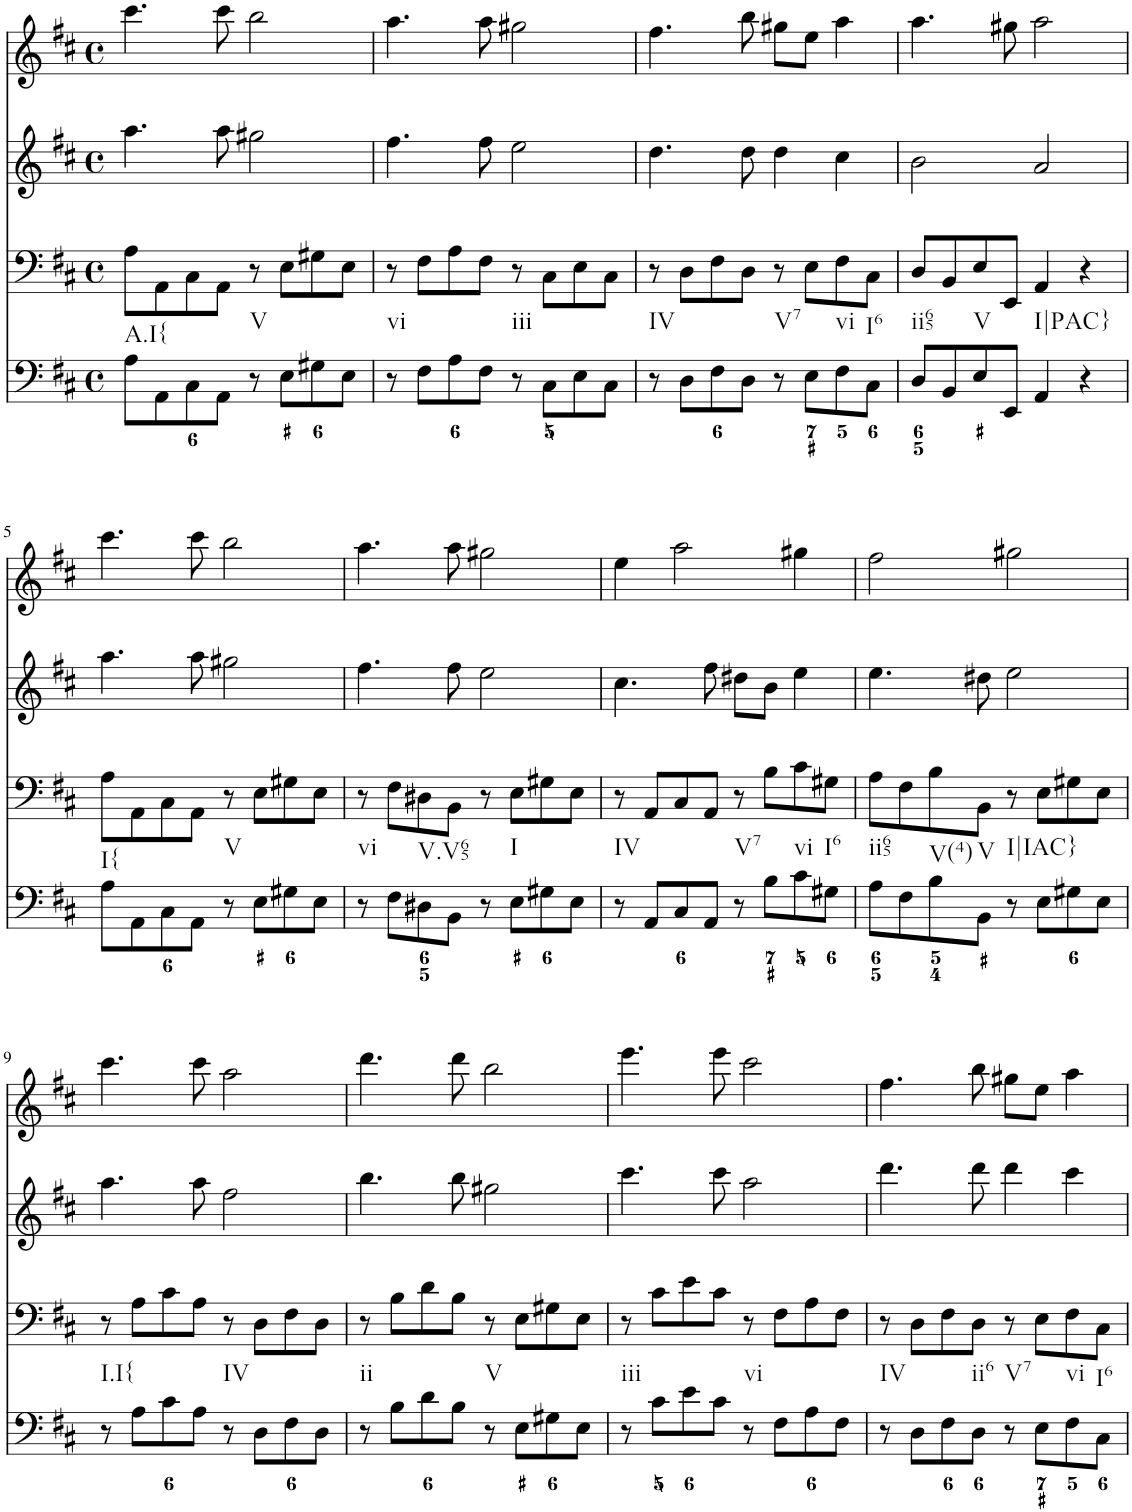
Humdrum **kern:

**kern	**kern	**kern	**kern
*part4	*part3	*part2	*part1
*staff4	*staff3	*staff2	*staff1
*I"Piano	*I"Piano	*I"Piano	*I"Piano
*I'Pno	*I'Pno	*I'Pno	*I'Pno
*clefF4	*clefF4	*clefG2	*clefG2
*k[f#c#]	*k[f#c#]	*k[f#c#]	*k[f#c#]
*D:	*D:	*D:	*D:
*M4/4	*M4/4	*M4/4	*M4/4
*met(c)	*met(c)	*met(c)	*met(c)
=1	=1	=1	=1
!	!LO:TX:b:t=A.I{	!	!
8A\L	8A\L	4.aa\	4.ccc#\
8AA\	8AA\	.	.
8C#\	8C#\	.	.
8AA\J	8AA\J	8aa\	8ccc#\
!	!LO:TX:b:t=V	!	!
8r	8r	2gg#X\	2bb\
8E\L	8E\L	.	.
8G#X\	8G#X\	.	.
8E\J	8E\J	.	.
=2	=2	=2	=2
!	!LO:TX:b:t=vi	!	!
8r	8r	4.ff#\	4.aa\
8F#\L	8F#\L	.	.
8A\	8A\	.	.
8F#\J	8F#\J	8ff#\	8aa\
!	!LO:TX:b:t=iii	!	!
8r	8r	2ee\	2gg#X\
8C#\L	8C#\L	.	.
8E\	8E\	.	.
8C#\J	8C#\J	.	.
=3	=3	=3	=3
!	!LO:TX:b:t=IV	!	!
8r	8r	4.dd\	4.ff#\
8D\L	8D\L	.	.
8F#\	8F#\	.	.
8D\J	8D\J	8dd\	8bb\
!	!LO:TX:b:t=V7	!	!
8r	8r	4dd\	8gg#X\L
8E\L	8E\L	.	8ee\J
!	!LO:TX:b:t=vi	!	!
8F#\	8F#\	4cc#\	4aa\
!	!LO:TX:b:t=I6	!	!
8C#\J	8C#\J	.	.
=4	=4	=4	=4
!	!LO:TX:b:t=ii65	!	!
8D/L	8D/L	2b\	4.aa\
8BB/	8BB/	.	.
!	!LO:TX:b:t=V	!	!
8E/	8E/	.	.
8EE/J	8EE/J	.	8gg#X\
!	!LO:TX:b:t=I|PAC}	!	!
4AA/	4AA/	2a/	2aa\
4r	4r	.	.
!!LO:LB:g=z
=5	=5	=5	=5
!	!LO:TX:b:t=I{	!	!
8A\L	8A\L	4.aa\	4.ccc#\
8AA\	8AA\	.	.
8C#\	8C#\	.	.
8AA\J	8AA\J	8aa\	8ccc#\
!	!LO:TX:b:t=V	!	!
8r	8r	2gg#X\	2bb\
8E\L	8E\L	.	.
8G#X\	8G#X\	.	.
8E\J	8E\J	.	.
=6	=6	=6	=6
!	!LO:TX:b:t=vi	!	!
8r	8r	4.ff#\	4.aa\
8F#\L	8F#\L	.	.
!	!LO:TX:b:t=V.V65	!	!
8D#X\	8D#X\	.	.
8BB\J	8BB\J	8ff#\	8aa\
8r	8r	2ee\	2gg#X\
!	!LO:TX:b:t=I	!	!
8E\L	8E\L	.	.
8G#X\	8G#X\	.	.
8E\J	8E\J	.	.
=7	=7	=7	=7
!	!LO:TX:b:t=IV	!	!
8r	8r	4.cc#\	4ee\
8AA/L	8AA/L	.	.
8C#/	8C#/	.	2aa\
8AA/J	8AA/J	8ff#\	.
!	!LO:TX:b:t=V7	!	!
8r	8r	8dd#X\L	.
8B\L	8B\L	8b\J	.
!	!LO:TX:b:t=vi	!	!
8c#\	8c#\	4ee\	4gg#X\
!	!LO:TX:b:t=I6	!	!
8G#X\J	8G#X\J	.	.
=8	=8	=8	=8
!	!LO:TX:b:t=ii65	!	!
8A\L	8A\L	4.ee\	2ff#\
8F#\	8F#\	.	.
!	!LO:TX:b:t=V(4)	!	!
8B\	8B\	.	.
!	!LO:TX:b:t=V	!	!
8BB\J	8BB\J	8dd#X\	.
!	!LO:TX:b:t=I|IAC}	!	!
8r	8r	2ee\	2gg#X\
8E\L	8E\L	.	.
8G#X\	8G#X\	.	.
8E\J	8E\J	.	.
!!LO:LB:g=z
=9	=9	=9	=9
!	!LO:TX:b:t=I.I{	!	!
8r	8r	4.aa\	4.ccc#\
8A\L	8A\L	.	.
8c#\	8c#\	.	.
8A\J	8A\J	8aa\	8ccc#\
!	!LO:TX:b:t=IV	!	!
8r	8r	2ff#\	2aa\
8D\L	8D\L	.	.
8F#\	8F#\	.	.
8D\J	8D\J	.	.
=10	=10	=10	=10
!	!LO:TX:b:t=ii	!	!
8r	8r	4.bb\	4.ddd\
8B\L	8B\L	.	.
8d\	8d\	.	.
8B\J	8B\J	8bb\	8ddd\
!	!LO:TX:b:t=V	!	!
8r	8r	2gg#X\	2bb\
8E\L	8E\L	.	.
8G#X\	8G#X\	.	.
8E\J	8E\J	.	.
=11	=11	=11	=11
!	!LO:TX:b:t=iii	!	!
8r	8r	4.ccc#\	4.eee\
8c#\L	8c#\L	.	.
8e\	8e\	.	.
8c#\J	8c#\J	8ccc#\	8eee\
!	!LO:TX:b:t=vi	!	!
8r	8r	2aa\	2ccc#\
8F#\L	8F#\L	.	.
8A\	8A\	.	.
8F#\J	8F#\J	.	.
=12	=12	=12	=12
!	!LO:TX:b:t=IV	!	!
8r	8r	4.ddd\	4.ff#\
8D\L	8D\L	.	.
8F#\	8F#\	.	.
!	!LO:TX:b:t=ii6	!	!
8D\J	8D\J	8ddd\	8bb\
!	!LO:TX:b:t=V7	!	!
8r	8r	4ddd\	8gg#X\L
8E\L	8E\L	.	8ee\J
!	!LO:TX:b:t=vi	!	!
8F#\	8F#\	4ccc#\	4aa\
!	!LO:TX:b:t=I6	!	!
8C#\J	8C#\J	.	.
=	=	=	=
*-	*-	*-	*-
